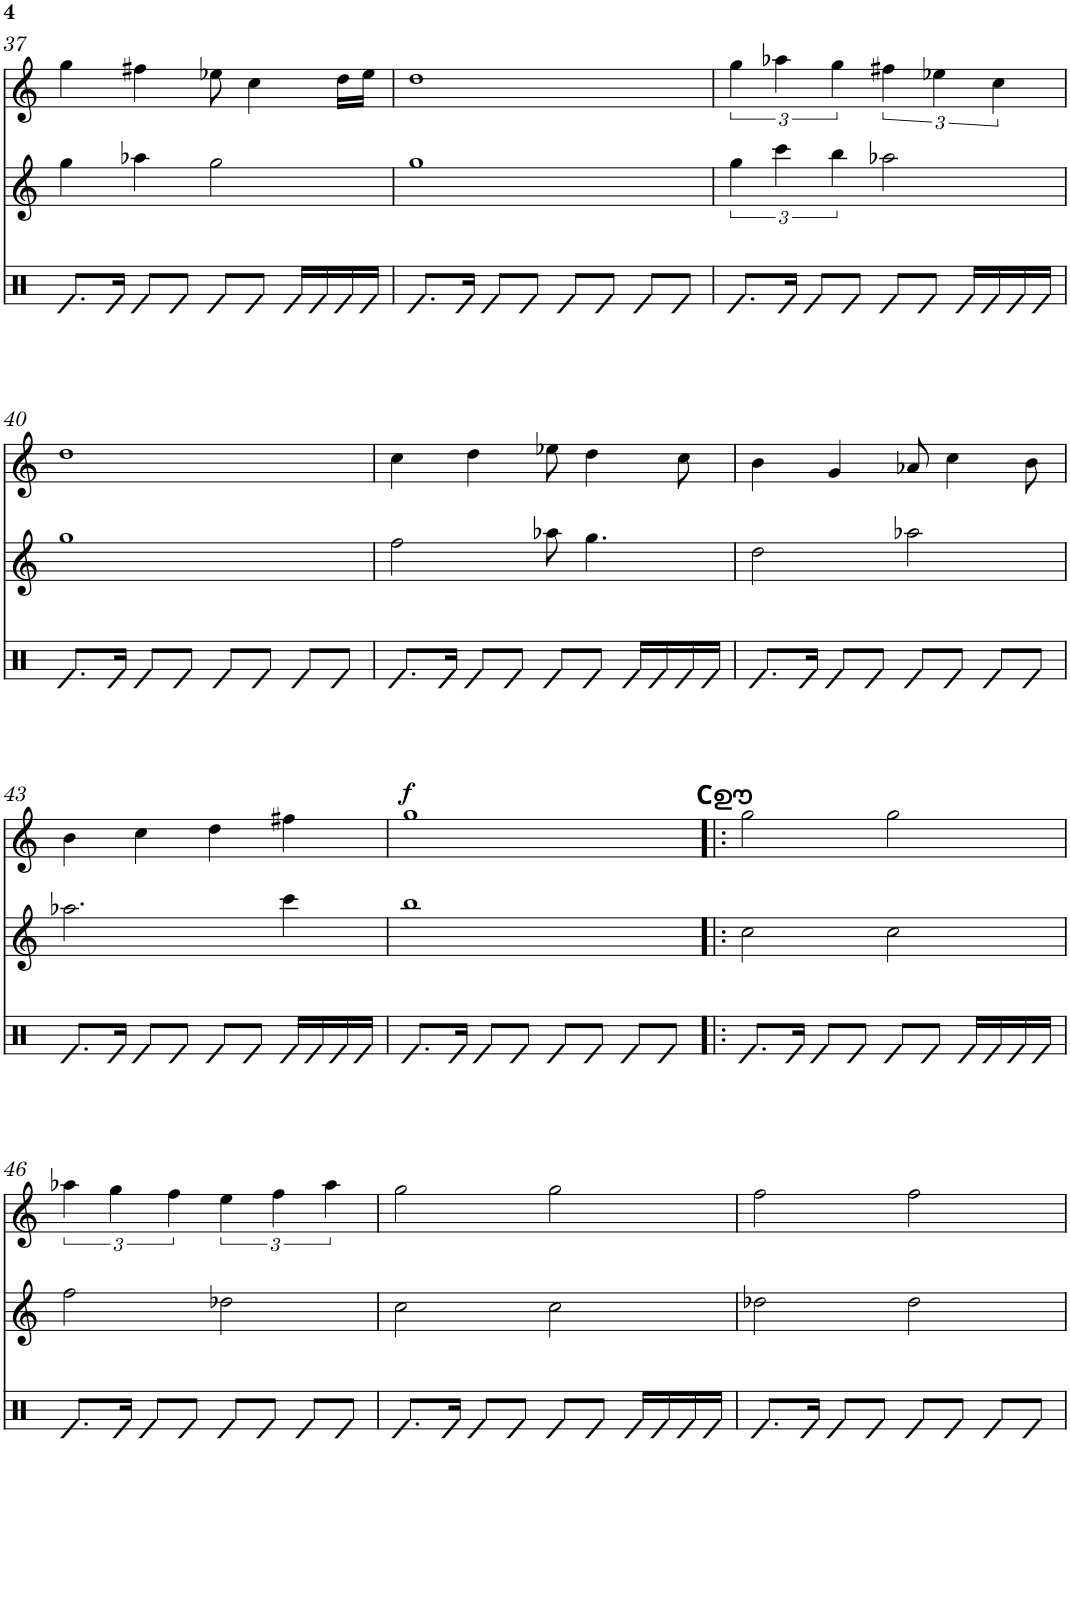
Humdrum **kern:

**kern	**kern	**kern	**dynam
*part3	*part2	*part1	*part1
*staff3	*staff2	*staff1	*staff1
*I"Timbal fondo	*I"Gralla 2	*I"Gralla 1	*
!!LO:PB:g=z
*clefX	*clefG2	*clefG2	*
*	*Trd1c2	*Trd1c2	*
*k[]	*k[]	*k[]	*
*M2/2	*M2/2	*M2/2	*
*met(c|)	*met(c|)	*met(c|)	*
=37	=37	=37	=37
8.e/L	4gg\	4gg\	.
16e/Jk	.	.	.
8e/L	4aa-X\	4ff#X\	.
8e/J	.	.	.
8e/L	2gg\	8ee-X\	.
8e/J	.	4cc\	.
16e/LL	.	.	.
16e/	.	.	.
16e/	.	16dd\LL	.
16e/JJ	.	16ee-\JJ	.
=38	=38	=38	=38
8.e/L	1gg	1dd	.
16e/Jk	.	.	.
8e/L	.	.	.
8e/J	.	.	.
8e/L	.	.	.
8e/J	.	.	.
8e/L	.	.	.
8e/J	.	.	.
=39	=39	=39	=39
8.e/L	6gg\	6gg\	.
.	6ccc\	6aa-X\	.
16e/Jk	.	.	.
8e/L	.	.	.
.	6bb\	6gg\	.
8e/J	.	.	.
8e/L	2aa-X\	6ff#X\	.
8e/J	.	.	.
.	.	6ee-X\	.
16e/LL	.	.	.
16e/	.	.	.
.	.	6cc\	.
16e/	.	.	.
16e/JJ	.	.	.
!!LO:LB:g=z
=40	=40	=40	=40
8.e/L	1gg	1dd	.
16e/Jk	.	.	.
8e/L	.	.	.
8e/J	.	.	.
8e/L	.	.	.
8e/J	.	.	.
8e/L	.	.	.
8e/J	.	.	.
=41	=41	=41	=41
8.e/L	2ff\	4cc\	.
16e/Jk	.	.	.
8e/L	.	4dd\	.
8e/J	.	.	.
8e/L	8aa-X\	8ee-X\	.
8e/J	4.gg\	4dd\	.
16e/LL	.	.	.
16e/	.	.	.
16e/	.	8cc\	.
16e/JJ	.	.	.
=42	=42	=42	=42
8.e/L	2dd\	4b\	.
16e/Jk	.	.	.
8e/L	.	4g/	.
8e/J	.	.	.
8e/L	2aa-X\	8a-X/	.
8e/J	.	4cc\	.
8e/L	.	.	.
8e/J	.	8b\	.
!!LO:LB:g=z
=43	=43	=43	=43
8.e/L	2.aa-X\	4b\	.
16e/Jk	.	.	.
8e/L	.	4cc\	.
8e/J	.	.	.
8e/L	.	4dd\	.
8e/J	.	.	.
16e/LL	4ccc\	4ff#X\	.
16e/	.	.	.
16e/	.	.	.
16e/JJ	.	.	.
=44	=44	=44	=44
!	!	!	!LO:DY:a
8.e/L	1bb	1gg	f
16e/Jk	.	.	.
8e/L	.	.	.
8e/J	.	.	.
8e/L	.	.	.
8e/J	.	.	.
8e/L	.	.	.
8e/J	.	.	.
!	!	!LO:TX:a:B:t=Cഊ	!
=45!|:	=45!|:	=45!|:	=45!|:
8.e/L	2cc\	2gg\	.
16e/Jk	.	.	.
8e/L	.	.	.
8e/J	.	.	.
8e/L	2cc\	2gg\	.
8e/J	.	.	.
16e/LL	.	.	.
16e/	.	.	.
16e/	.	.	.
16e/JJ	.	.	.
!!LO:LB:g=z
=46	=46	=46	=46
8.e/L	2ff\	6aa-X\	.
.	.	6gg\	.
16e/Jk	.	.	.
8e/L	.	.	.
.	.	6ff\	.
8e/J	.	.	.
8e/L	2dd-X\	6ee\	.
8e/J	.	.	.
.	.	6ff\	.
8e/L	.	.	.
.	.	6aa-\	.
8e/J	.	.	.
=47	=47	=47	=47
8.e/L	2cc\	2gg\	.
16e/Jk	.	.	.
8e/L	.	.	.
8e/J	.	.	.
8e/L	2cc\	2gg\	.
8e/J	.	.	.
16e/LL	.	.	.
16e/	.	.	.
16e/	.	.	.
16e/JJ	.	.	.
=48	=48	=48	=48
8.e/L	2dd-X\	2ff\	.
16e/Jk	.	.	.
8e/L	.	.	.
8e/J	.	.	.
8e/L	2dd-\	2ff\	.
8e/J	.	.	.
8e/L	.	.	.
8e/J	.	.	.
=	=	=	=
*-	*-	*-	*-
